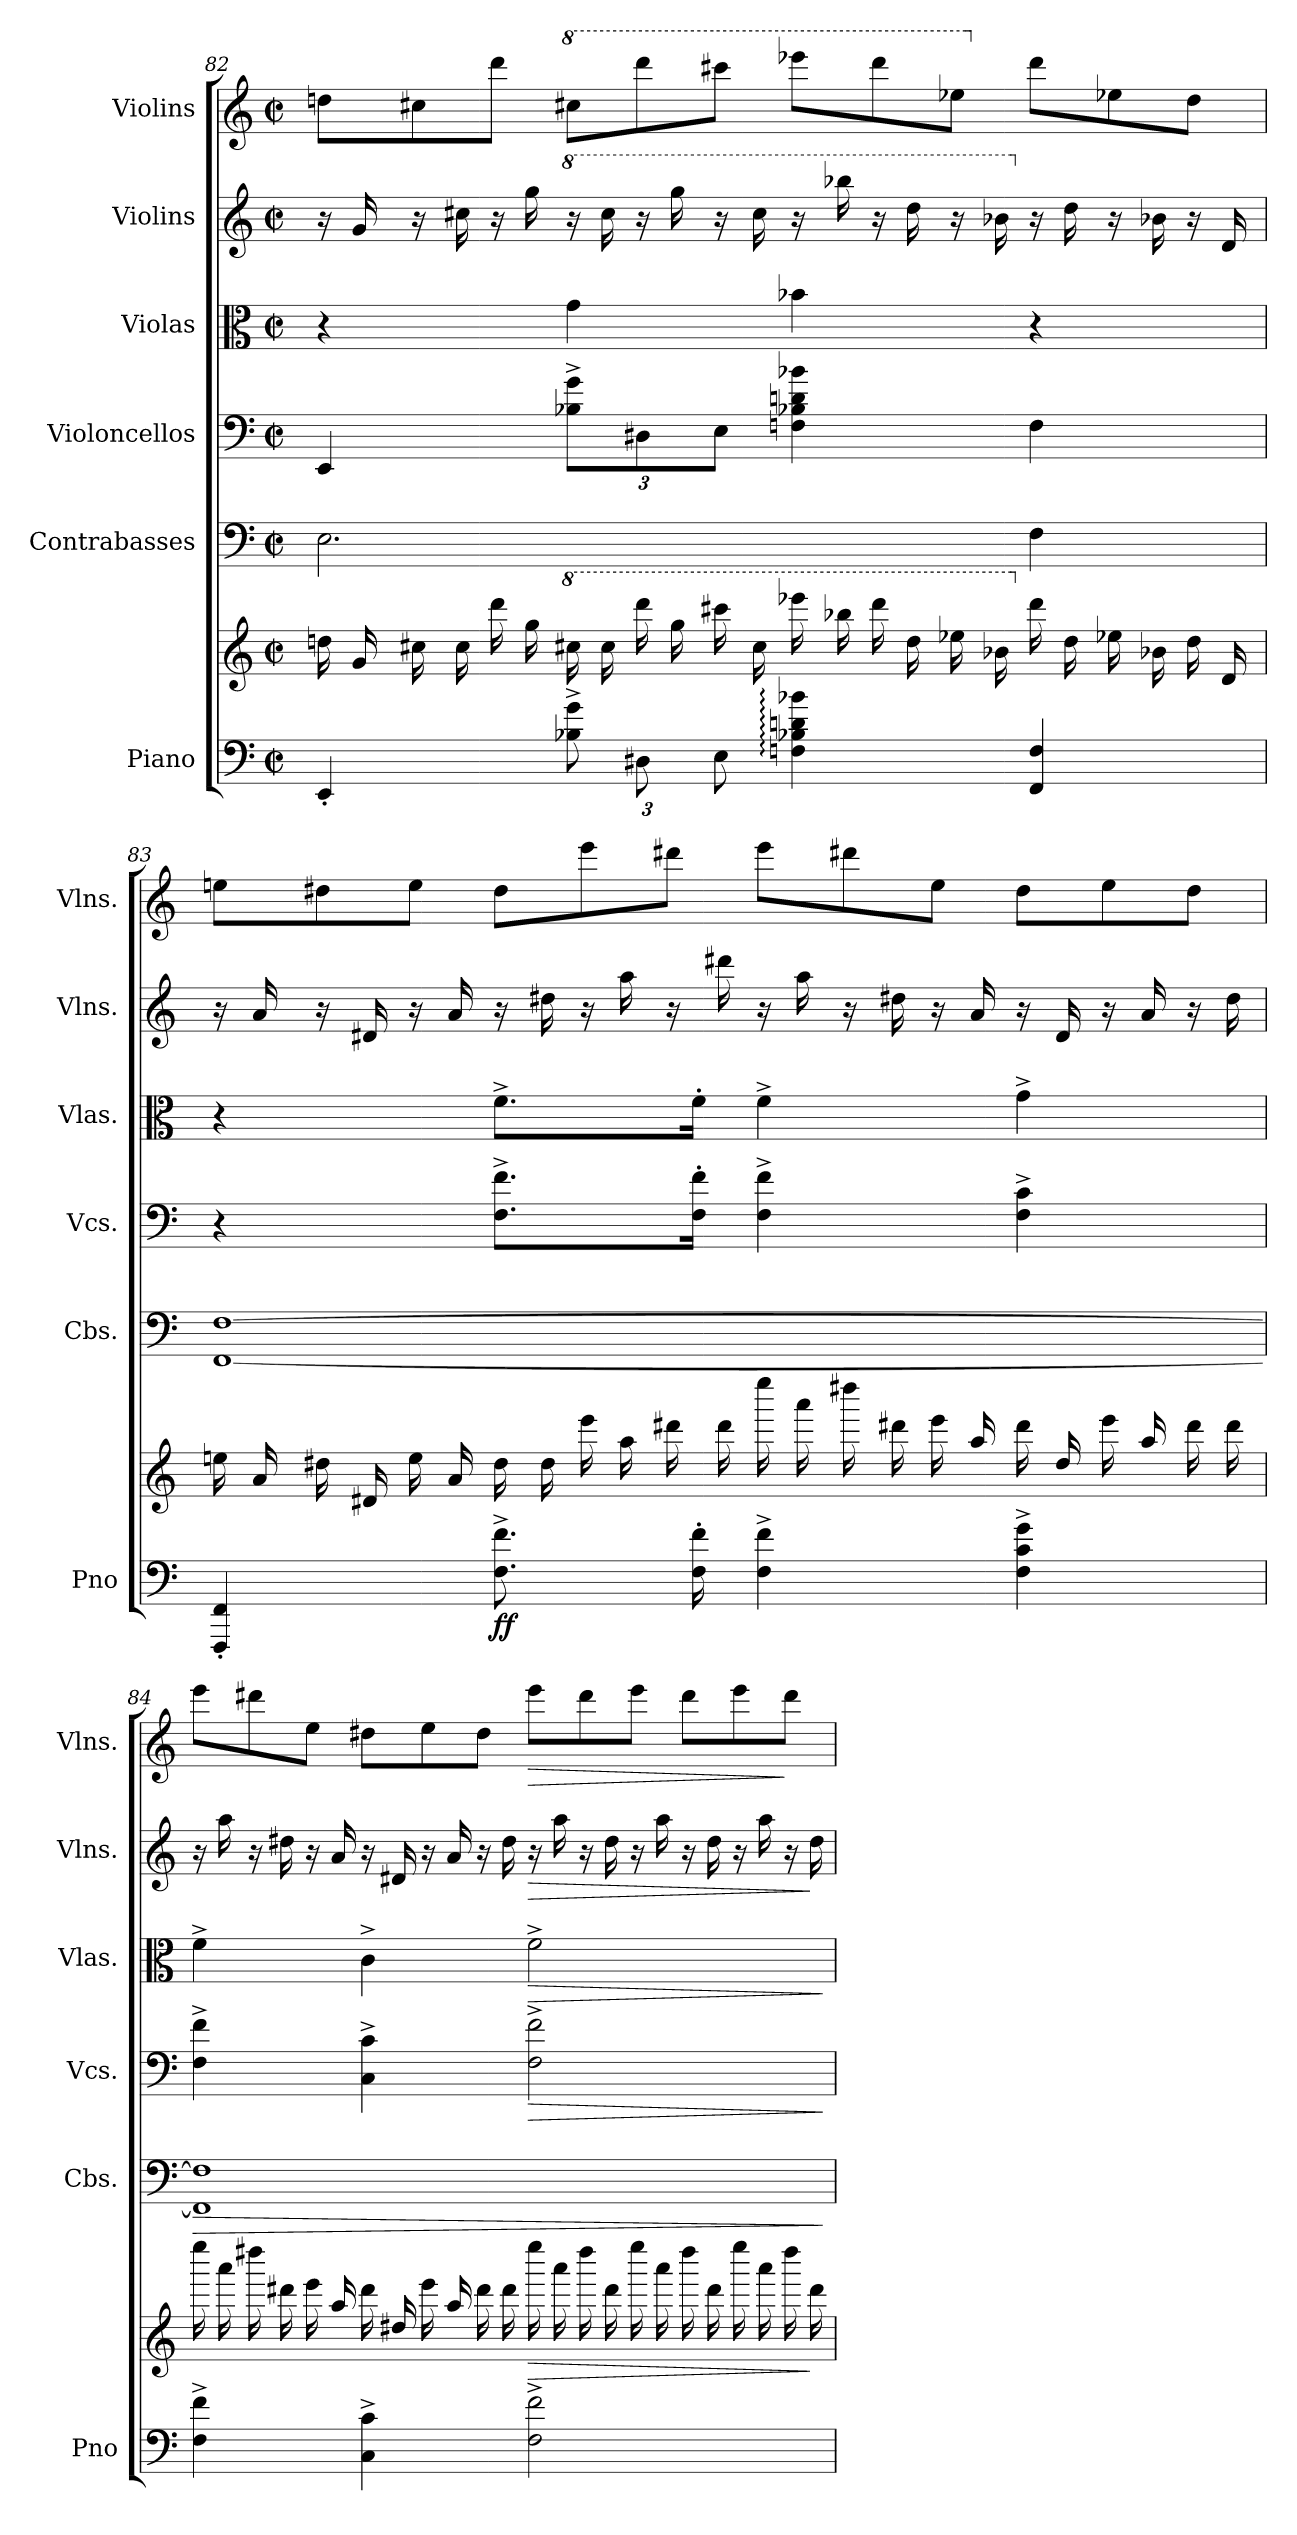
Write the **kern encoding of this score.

**kern	**kern	**dynam	**kern	**dynam	**kern	**dynam	**kern	**dynam	**kern	**dynam	**kern	**dynam
*part6	*part6	*part6	*part5	*part5	*part4	*part4	*part3	*part3	*part2	*part2	*part1	*part1
*staff7	*staff6	*staff6/7	*staff5	*staff5	*staff4	*staff4	*staff3	*staff3	*staff2	*staff2	*staff1	*staff1
*I"Piano	*	*	*I"Contrabasses	*	*I"Violoncellos	*	*I"Violas	*	*I"Violins	*	*I"Violins	*
*I'Pno	*	*	*I'Cbs.	*	*I'Vcs.	*	*I'Vlas.	*	*I'Vlns.	*	*I'Vlns.	*
*clefF4	*clefG2	*	*clefF4	*	*clefF4	*	*clefC3	*	*clefG2	*	*clefG2	*
*	*	*	*ITrd7c12	*	*	*	*	*	*	*	*	*
*k[]	*k[]	*	*k[]	*	*k[]	*	*k[]	*	*k[]	*	*k[]	*
*M4/4	*M4/4	*	*M4/4	*	*M4/4	*	*M4/4	*	*M4/4	*	*M4/4	*
*met(c|)	*met(c|)	*	*met(c|)	*	*met(c|)	*	*met(c|)	*	*met(c|)	*	*met(c|)	*
*	*Xtuplet	*	*	*	*	*	*	*	*Xtuplet	*	*Xtuplet	*
=82	=82	=82	=82	=82	=82	=82	=82	=82	=82	=82	=82	=82
!	!	!LO:DY:b	!	!	!	!	!	!	!	!LO:DY:b	!	!
4EE'/	24ddn\	other-dynamics	2.EE\	.	4EE/	.	4r	.	24r	other-dynamics	12ddn\L	.
.	24g/	.	.	.	.	.	.	.	24g/	.	.	.
.	24cc#X\	.	.	.	.	.	.	.	24r	.	12cc#X\	.
.	24cc#\	.	.	.	.	.	.	.	24cc#X\	.	.	.
.	24ddd\	.	.	.	.	.	.	.	24r	.	12ddd\J	.
.	24gg\	.	.	.	.	.	.	.	24gg\	.	.	.
*Xbrackettup	*	*	*	*	*	*	*	*	*	*	*	*
*	*8va	*	*	*	*	*	*	*	*	*	*	*
*	*	*	*	*	*Xbrackettup	*	*	*	*	*	*	*
*	*	*	*	*	*	*	*	*	*8va	*	*	*
*	*	*	*	*	*	*	*	*	*	*	*8va	*
12B-X\^ 12g\^	24ccc#X\	.	.	.	12B-X\^ 12g\^L	.	4g\	.	24r	.	12ccc#X\L	.
.	24ccc#\	.	.	.	.	.	.	.	24ccc#\	.	.	.
12D#X\	24dddd\	.	.	.	12D#X\	.	.	.	24r	.	12dddd\	.
.	24ggg\	.	.	.	.	.	.	.	24ggg\	.	.	.
12E\	24cccc#X\	.	.	.	12E\J	.	.	.	24r	.	12cccc#X\J	.
.	24ccc#\	.	.	.	.	.	.	.	24ccc#\	.	.	.
4Fn\: 4B-X\: 4dn\: 4b-X\:	24eeee-X\	.	.	.	4Fn\ 4B-X\ 4dn\ 4b-X\	.	4b-X\	.	24r	.	12eeee-X\L	.
.	24bbb-X\	.	.	.	.	.	.	.	24bbb-X\	.	.	.
.	24dddd\	.	.	.	.	.	.	.	24r	.	12dddd\	.
.	24ddd\	.	.	.	.	.	.	.	24ddd\	.	.	.
.	24eee-X\	.	.	.	.	.	.	.	24r	.	12eee-X\J	.
.	24bb-X\	.	.	.	.	.	.	.	24bb-X\	.	.	.
*	*X8va	*	*	*	*	*	*	*	*	*	*	*
*	*	*	*	*	*	*	*	*	*X8va	*	*	*
*	*	*	*	*	*	*	*	*	*	*	*X8va	*
4FF/ 4F/	24ddd\	.	4FF\	.	4F\	.	4r	.	24r	.	12ddd\L	.
.	24dd\	.	.	.	.	.	.	.	24dd\	.	.	.
.	24ee-X\	.	.	.	.	.	.	.	24r	.	12ee-X\	.
.	24b-X\	.	.	.	.	.	.	.	24b-X\	.	.	.
.	24dd\	.	.	.	.	.	.	.	24r	.	12dd\J	.
.	24d/	.	.	.	.	.	.	.	24d/	.	.	.
!!LO:LB:g=z
=83	=83	=83	=83	=83	=83	=83	=83	=83	=83	=83	=83	=83
4FFF/' 4FF/'	24een\	.	[1FFF [1FF	.	4r	.	4r	.	24r	.	12een\L	.
.	24a/	.	.	.	.	.	.	.	24a/	.	.	.
.	24dd#X\	.	.	.	.	.	.	.	24r	.	12dd#X\	.
.	24d#X/	.	.	.	.	.	.	.	24d#X/	.	.	.
.	24ee\	.	.	.	.	.	.	.	24r	.	12ee\J	.
.	24a/	.	.	.	.	.	.	.	24a/	.	.	.
!	!	!LO:DY:b=2	!	!	!	!	!	!	!	!	!	!
8.F\^ 8.f\^	24dd#\	ff	.	.	8.F\^ 8.f\^L	.	8.f^\L	.	24r	.	12dd#\L	.
.	24dd#\	.	.	.	.	.	.	.	24dd#X\	.	.	.
.	24eee\	.	.	.	.	.	.	.	24r	.	12eee\	.
.	24aa\	.	.	.	.	.	.	.	24aa\	.	.	.
.	24ddd#X\	.	.	.	.	.	.	.	24r	.	12ddd#X\J	.
16F\' 16f\'	.	.	.	.	16F\' 16f\'Jk	.	16f'\Jk	.	.	.	.	.
.	24ddd#\	.	.	.	.	.	.	.	24ddd#X\	.	.	.
4F\^ 4f\^	24eeee\	.	.	.	4F\^ 4f\^	.	4f^\	.	24r	.	12eee\L	.
.	24aaa\	.	.	.	.	.	.	.	24aa\	.	.	.
.	24dddd#X\	.	.	.	.	.	.	.	24r	.	12ddd#X\	.
.	24ddd#X\	.	.	.	.	.	.	.	24dd#X\	.	.	.
.	24eee\	.	.	.	.	.	.	.	24r	.	12ee\J	.
.	24aa/	.	.	.	.	.	.	.	24a/	.	.	.
4F\^ 4c\^ 4g\^	24ddd#\	.	.	.	4F\^ 4c\^	.	4g^\	.	24r	.	12dd#\L	.
.	24dd#/	.	.	.	.	.	.	.	24d#/	.	.	.
.	24eee\	.	.	.	.	.	.	.	24r	.	12ee\	.
.	24aa/	.	.	.	.	.	.	.	24a/	.	.	.
.	24ddd#\	.	.	.	.	.	.	.	24r	.	12dd#\J	.
.	24ddd#\	.	.	.	.	.	.	.	24dd#\	.	.	.
=84	=84	=84	=84	=84	=84	=84	=84	=84	=84	=84	=84	=84
!	!	!	!	!LO:HP:b	!	!	!	!	!	!	!	!
4F\^ 4f\^	24eeee\	.	1FFF] 1FF]	>	4F\^ 4f\^	.	4f^\	.	24r	.	12eee\L	.
.	24aaa\	.	.	.	.	.	.	.	24aa\	.	.	.
.	24dddd#X\	.	.	.	.	.	.	.	24r	.	12ddd#X\	.
.	24ddd#X\	.	.	.	.	.	.	.	24dd#X\	.	.	.
.	24eee\	.	.	.	.	.	.	.	24r	.	12ee\J	.
.	24aa/	.	.	.	.	.	.	.	24a/	.	.	.
4C\^ 4c\^	24ddd#\	.	.	.	4C\^ 4c\^	.	4c^\	.	24r	.	12dd#X\L	.
.	24dd#X/	.	.	.	.	.	.	.	24d#X/	.	.	.
.	24eee\	.	.	.	.	.	.	.	24r	.	12ee\	.
.	24aa/	.	.	.	.	.	.	.	24a/	.	.	.
.	24ddd#\	.	.	.	.	.	.	.	24r	.	12dd#\J	.
.	24ddd#\	.	.	.	.	.	.	.	24dd#\	.	.	.
!	!	!LO:HP:b	!	!	!	!LO:HP:b	!	!LO:HP:b	!	!LO:HP:b	!	!LO:HP:b
2F\^ 2f\^	24eeee\	>	.	.	2F\^ 2f\^	>	2f^\	>	24r	>	12eee\L	>
.	24aaa\	.	.	.	.	.	.	.	24aa\	.	.	.
.	24dddd#\	.	.	.	.	.	.	.	24r	.	12ddd#\	.
.	24ddd#\	.	.	.	.	.	.	.	24dd#\	.	.	.
.	24eeee\	.	.	.	.	.	.	.	24r	.	12eee\J	.
.	24aaa\	.	.	.	.	.	.	.	24aa\	.	.	.
.	24dddd#\	.	.	.	.	.	.	.	24r	.	12ddd#\L	.
.	24ddd#\	.	.	.	.	.	.	.	24dd#\	.	.	.
.	24eeee\	.	.	.	.	.	.	.	24r	.	12eee\	.
.	24aaa\	.	.	.	.	.	.	.	24aa\	.	.	.
.	24dddd#\	.	.	.	.	.	.	.	24r	.	12ddd#\J	]
.	24ddd#\	]	.	.	.	.	.	.	24dd#\	]	.	.
.	.	.	.	]	.	]	.	]	.	.	.	.
=	=	=	=	=	=	=	=	=	=	=	=	=
*-	*-	*-	*-	*-	*-	*-	*-	*-	*-	*-	*-	*-
